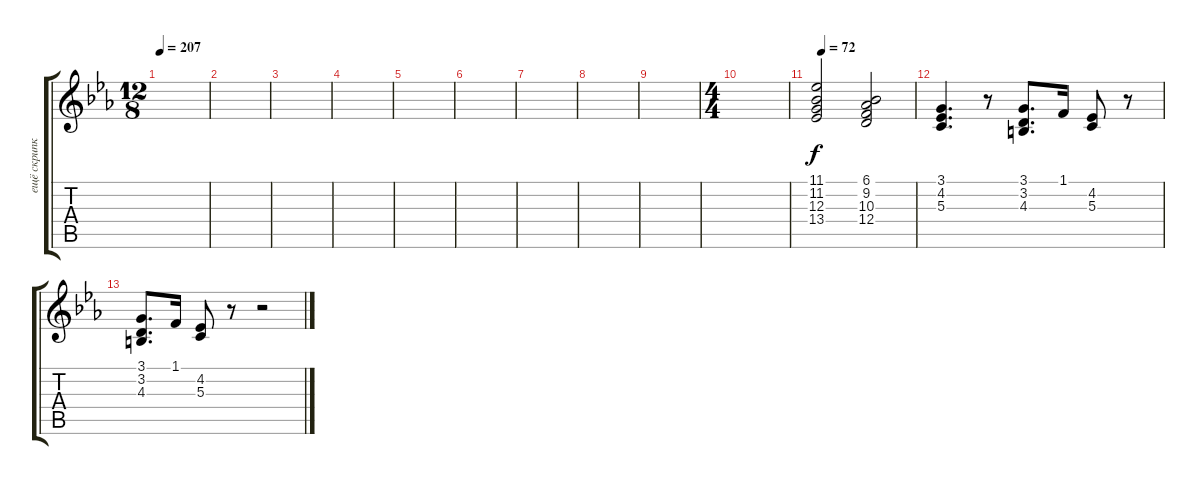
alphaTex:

\track ("ещё скрипки в конце" "ещё скрипк") {instrument stringensemble1}
\staff {score tabs}
\tuning (E4 B3 G3 D3 A2 E2) {hide}
\ts (12 8)
\tempo 207
\clef g2
\ks eb
|
|
|
|
|
|
|
|
|
\ts (4 4)
|
\tempo (72 0.0625)
(11.1 11.2 12.3 13.4).2 (6.1 9.2 10.3 12.4).2 |
(3.1 4.2 5.3).4{d} r.8 (3.1 3.2 4.3).8{d} 1.1.16 (4.2 5.3).8 r.8 |
(3.1 3.2 4.3).8{d} 1.1.16 (4.2 5.3).8 r.8 r.2
